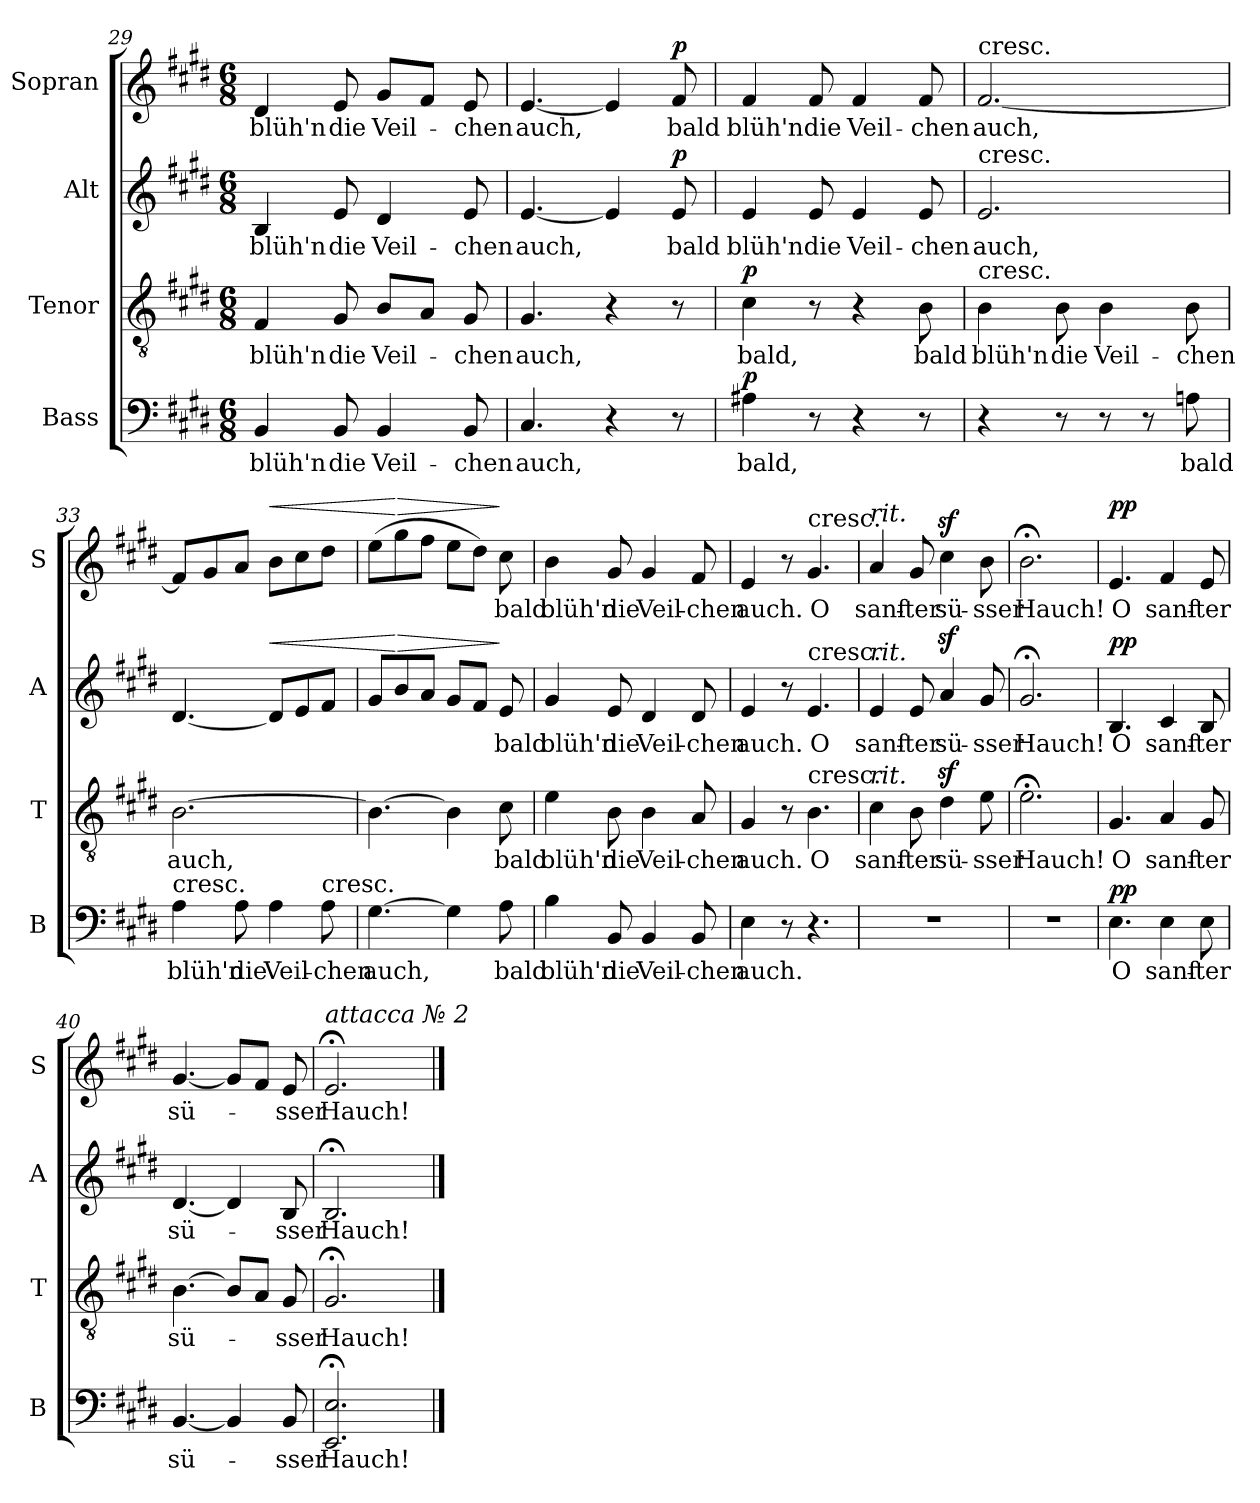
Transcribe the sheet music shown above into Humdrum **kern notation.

**kern	**text	**dynam	**kern	**text	**dynam	**kern	**text	**dynam	**kern	**text	**dynam
*part4	*part4	*part4	*part3	*part3	*part3	*part2	*part2	*part2	*part1	*part1	*part1
*staff4	*staff4	*staff4	*staff3	*staff3	*staff3	*staff2	*staff2	*staff2	*staff1	*staff1	*staff1
*I"Bass	*	*	*I"Tenor	*	*	*I"Alt	*	*	*I"Sopran	*	*
*I'B	*	*	*I'T	*	*	*I'A	*	*	*I'S	*	*
*clefF4	*	*	*clefGv2	*	*	*clefG2	*	*	*clefG2	*	*
*k[f#c#g#d#]	*	*	*k[f#c#g#d#]	*	*	*k[f#c#g#d#]	*	*	*k[f#c#g#d#]	*	*
*E:	*	*	*E:	*	*	*E:	*	*	*E:	*	*
*M6/8	*	*	*M6/8	*	*	*M6/8	*	*	*M6/8	*	*
=29	=29	=29	=29	=29	=29	=29	=29	=29	=29	=29	=29
4BB	blüh'n	.	4F#	blüh'n	.	4B	blüh'n	.	4d#	blüh'n	.
8BB	die	.	8G#	die	.	8e	die	.	8e	die	.
4BB	Veil-	.	8BL	Veil-	.	4d#	Veil-	.	8g#L	Veil-	.
.	.	.	8AJ	.	.	.	.	.	8f#J	.	.
8BB	-chen	.	8G#	-chen	.	8e	-chen	.	8e	-chen	.
=30	=30	=30	=30	=30	=30	=30	=30	=30	=30	=30	=30
4.C#	auch,	.	4.G#	auch,	.	[4.e	auch,	.	[4.e	auch,	.
4r	.	.	4r	.	.	4e]	.	.	4e]	.	.
!	!	!	!	!	!	!	!	!LO:DY:a	!	!	!LO:DY:a
8r	.	.	8r	.	.	8e	bald	p	8f#	bald	p
=31	=31	=31	=31	=31	=31	=31	=31	=31	=31	=31	=31
!	!	!LO:DY:a	!	!	!LO:DY:a	!	!	!	!	!	!
4A#X	bald,	p	4c#	bald,	p	4e	blüh'n	.	4f#	blüh'n	.
8r	.	.	8r	.	.	8e	die	.	8f#	die	.
4r	.	.	4r	.	.	4e	Veil-	.	4f#	Veil-	.
8r	.	.	8B	bald	.	8e	-chen	.	8f#	-chen	.
=32	=32	=32	=32	=32	=32	=32	=32	=32	=32	=32	=32
!	!	!	!	!	!	!	!	!	!LO:TX:a:t=cresc.	!	!
!	!	!	!	!	!	!LO:TX:a:t=cresc.	!	!	!	!	!
!	!	!	!LO:TX:a:t=cresc.	!	!	!	!	!	!	!	!
4r	.	.	4B	blüh'n	.	2.e	auch,	.	[2.f#	auch,	.
8r	.	.	8B	die	.	.	.	.	.	.	.
8r	.	.	4B	Veil-	.	.	.	.	.	.	.
8r	.	.	.	.	.	.	.	.	.	.	.
8An	bald	.	8B	-chen	.	.	.	.	.	.	.
=33	=33	=33	=33	=33	=33	=33	=33	=33	=33	=33	=33
!LO:TX:a:t=cresc.	!	!	!	!	!	!	!	!	!	!	!
4A	blüh'n	.	[2.B	auch,	.	[4.d#	.	.	8f#L]	.	.
.	.	.	.	.	.	.	.	.	8g#	.	.
8A	die	.	.	.	.	.	.	.	8aJ	.	.
!	!	!	!	!	!	!	!	!LO:HP:a	!	!	!LO:HP:a
4A	Veil-	.	.	.	.	8d#L]	.	<	8bL	.	<
.	.	.	.	.	.	8e	.	.	8cc#	.	.
!LO:TX:a:t=cresc.	!	!	!	!	!	!	!	!	!	!	!
8A	-chen	.	.	.	.	8f#J	.	.	8dd#J	.	.
=34	=34	=34	=34	=34	=34	=34	=34	=34	=34	=34	=34
[4.G#	auch,	.	4.B_	.	.	8g#L	.	.	(8eeL	.	.
!	!	!	!	!	!	!	!	!LO:HP:n=1:a	!	!	!LO:HP:n=1:a
.	.	.	.	.	.	8b	.	[ >	8gg#	.	[ >
.	.	.	.	.	.	8aJ	.	.	8ff#J	.	.
4G#]	.	.	4B]	.	.	8g#L	.	.	8eeL	.	.
.	.	.	.	.	.	8f#J	.	.	8dd#J)	.	.
8A	bald	.	8c#	bald	.	8e	bald	]	8cc#	bald	]
=35	=35	=35	=35	=35	=35	=35	=35	=35	=35	=35	=35
4B	blüh'n	.	4e	blüh'n	.	4g#	blüh'n	.	4b	blüh'n	.
8BB	die	.	8B	die	.	8e	die	.	8g#	die	.
4BB	Veil-	.	4B	Veil-	.	4d#	Veil-	.	4g#	Veil-	.
8BB	-chen	.	8A	-chen	.	8d#	-chen	.	8f#	-chen	.
=36	=36	=36	=36	=36	=36	=36	=36	=36	=36	=36	=36
4E	auch.	.	4G#	auch.	.	4e	auch.	.	4e	auch.	.
8r	.	.	8r	.	.	8r	.	.	8r	.	.
!	!	!	!	!	!	!	!	!	!LO:TX:a:t=cresc.	!	!
!	!	!	!	!	!	!LO:TX:a:t=cresc.	!	!	!	!	!
!	!	!	!LO:TX:a:t=cresc.	!	!	!	!	!	!	!	!
4.r	.	.	4.B	O	.	4.e	O	.	4.g#	O	.
=37	=37	=37	=37	=37	=37	=37	=37	=37	=37	=37	=37
!	!	!	!	!	!	!	!	!	!LO:TX:a:i:t=rit.	!	!
!	!	!	!	!	!	!LO:TX:a:i:t=rit.	!	!	!	!	!
!	!	!	!LO:TX:a:i:t=rit.	!	!	!	!	!	!	!	!
2.r	.	.	4c#	sanf-	.	4e	sanf-	.	4a	sanf-	.
.	.	.	8B	-ter	.	8e	-ter	.	8g#	-ter	.
.	.	.	4d#z>	sü-	.	4az>	sü-	.	4cc#z>	sü-	.
.	.	.	8e	-sser	.	8g#	-sser	.	8b	-sser	.
=38	=38	=38	=38	=38	=38	=38	=38	=38	=38	=38	=38
2.r	.	.	2.e;<	Hauch!	.	2.g#;<	Hauch!	.	2.b;<	Hauch!	.
=39	=39	=39	=39	=39	=39	=39	=39	=39	=39	=39	=39
!	!	!LO:DY:a	!	!	!	!	!	!LO:DY:a	!	!	!LO:DY:a
4.E	O	pp	4.G#	O	.	4.B	O	pp	4.e	O	pp
4E	sanf-	.	4A	sanf-	.	4c#	sanf-	.	4f#	sanf-	.
8E	-ter	.	8G#	-ter	.	8B	-ter	.	8e	-ter	.
=40	=40	=40	=40	=40	=40	=40	=40	=40	=40	=40	=40
[4.BB	sü-	.	[4.B	sü-	.	[4.d#	sü-	.	[4.g#	sü-	.
4BB]	.	.	8BL]	.	.	4d#]	.	.	8g#L]	.	.
.	.	.	8AJ	.	.	.	.	.	8f#J	.	.
8BB	-sser	.	8G#	-sser	.	8B	-sser	.	8e	-sser	.
=41	=41	=41	=41	=41	=41	=41	=41	=41	=41	=41	=41
!	!	!	!	!	!	!	!	!	!LO:TX:a:i:t=attacca № 2	!	!
2.EE;< 2.E;<	Hauch!	.	2.G#;<	Hauch!	.	2.B;<	Hauch!	.	2.e;<	Hauch!	.
==	==	==	==	==	==	==	==	==	==	==	==
*-	*-	*-	*-	*-	*-	*-	*-	*-	*-	*-	*-
